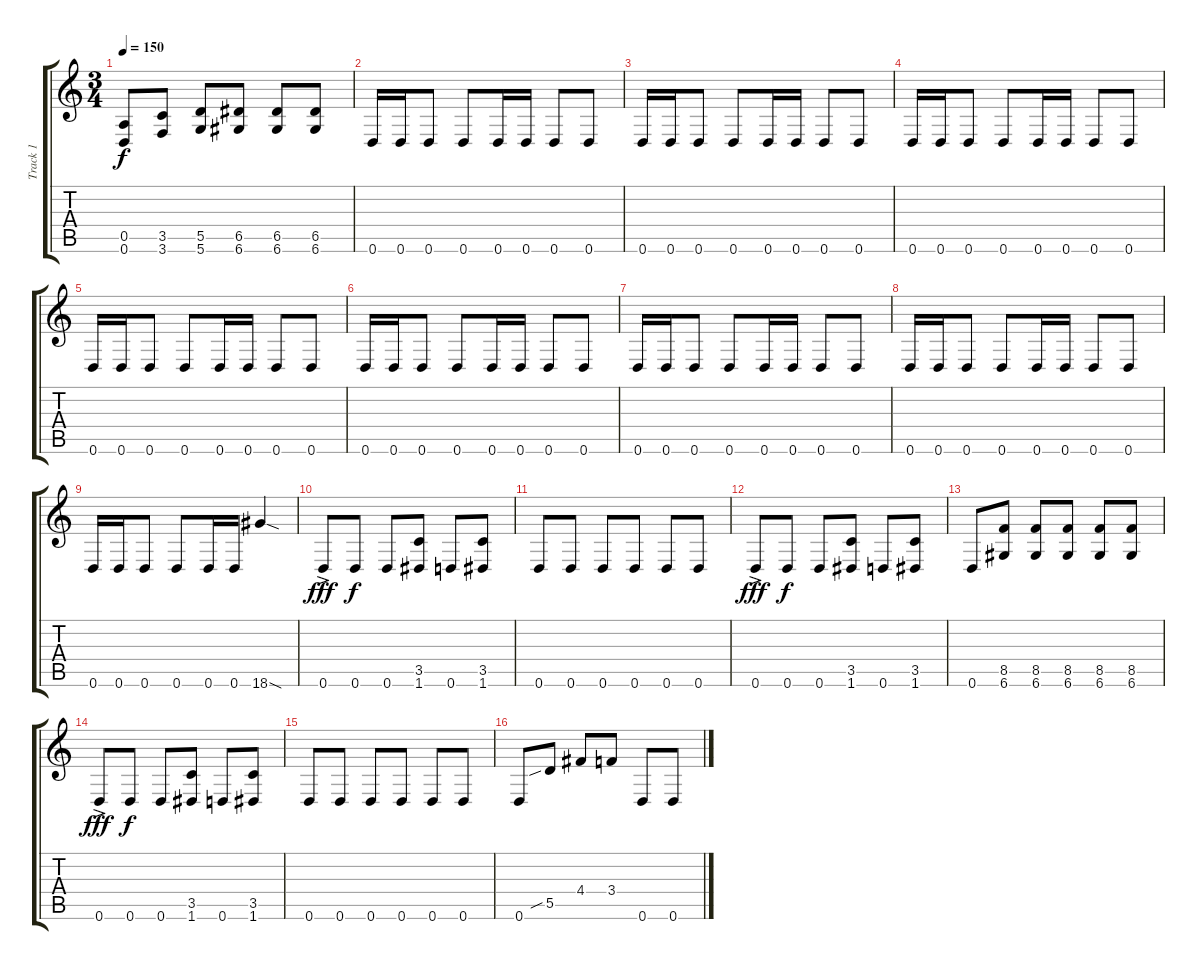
\track ("Track 1" "Track 1") {instrument distortionguitar}
\staff {score tabs}
\tuning (E4 B3 G3 D3 A2 D2) {hide}
\ts (3 4)
\tempo 150
\clef g2
\ks c
(0.5 0.6).8{dy f} (3.5 3.6).8 (5.5 5.6).8 (6.5 6.6).8 (6.5 6.6).8 (6.5 6.6).8 |
0.6.16 0.6.16 0.6.8 0.6.8 0.6.16 0.6.16 0.6.8 0.6.8 |
0.6.16 0.6.16 0.6.8 0.6.8 0.6.16 0.6.16 0.6.8 0.6.8 |
0.6.16 0.6.16 0.6.8 0.6.8 0.6.16 0.6.16 0.6.8 0.6.8 |
0.6.16 0.6.16 0.6.8 0.6.8 0.6.16 0.6.16 0.6.8 0.6.8 |
0.6.16 0.6.16 0.6.8 0.6.8 0.6.16 0.6.16 0.6.8 0.6.8 |
0.6.16 0.6.16 0.6.8 0.6.8 0.6.16 0.6.16 0.6.8 0.6.8 |
0.6.16 0.6.16 0.6.8 0.6.8 0.6.16 0.6.16 0.6.8 0.6.8 |
0.6.16 0.6.16 0.6.8 0.6.8 0.6.16 0.6.16 18.6{sod}.4 |
0.6{ac}.8{dy fff} 0.6.8{dy f} 0.6.8 (3.5 1.6).8 0.6.8 (3.5 1.6).8 |
0.6.8 0.6.8 0.6.8 0.6.8 0.6.8 0.6.8 |
0.6{ac}.8{dy fff} 0.6.8{dy f} 0.6.8 (3.5 1.6).8 0.6.8 (3.5 1.6).8 |
0.6.8 (8.5 6.6).8 (8.5 6.6).8 (8.5 6.6).8 (8.5 6.6).8 (8.5 6.6).8 |
0.6{ac}.8{dy fff} 0.6.8{dy f} 0.6.8 (3.5 1.6).8 0.6.8 (3.5 1.6).8 |
0.6.8 0.6.8 0.6.8 0.6.8 0.6.8 0.6.8 |
0.6.8 5.5{sib}.8 4.4.8 3.4.8 0.6.8 0.6.8
